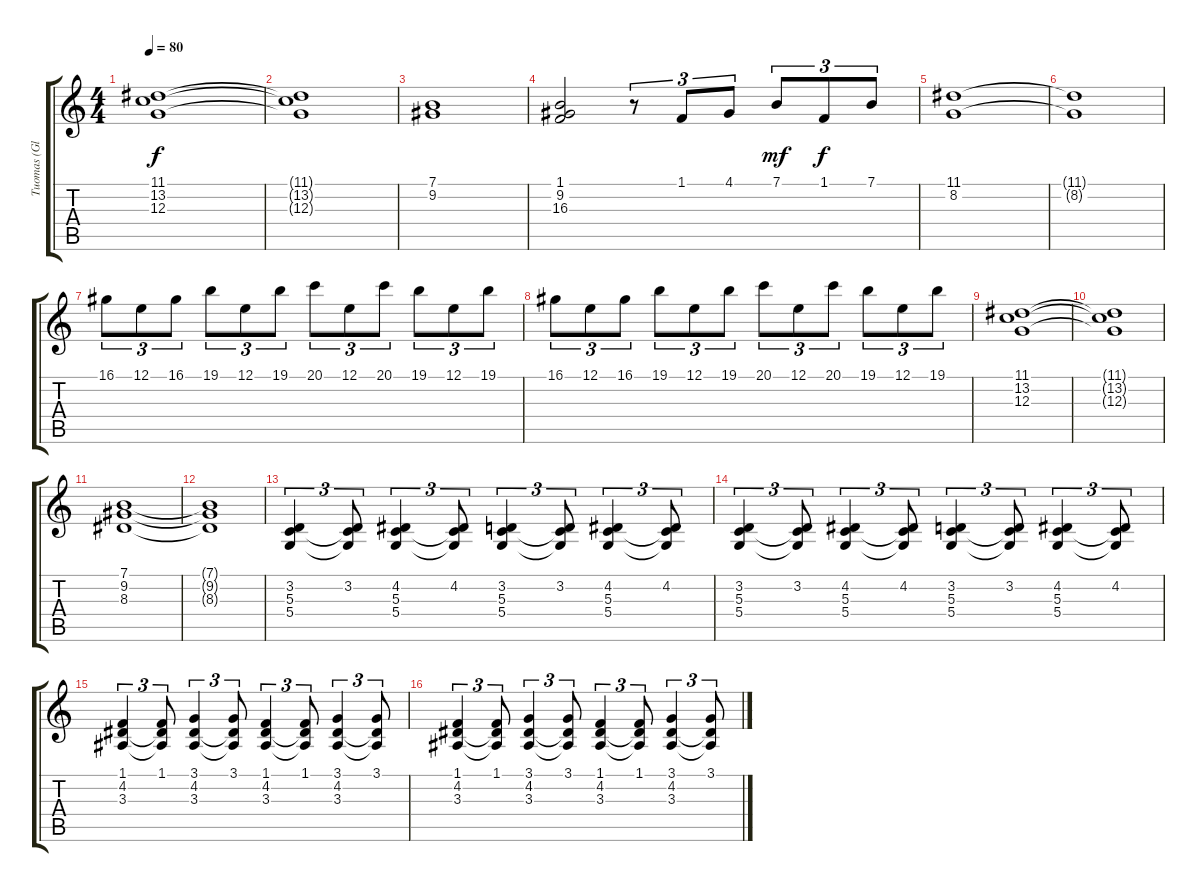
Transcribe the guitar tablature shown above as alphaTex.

\track ("Tuomas (Glocken RH)" "Tuomas (Gl") {instrument celesta}
\staff {score tabs}
\tuning (E4 B3 G3 D3 A2 E2) {hide}
\ts (4 4)
\tempo 80
\clef g2
\ks c
(11.1 13.2 12.3).1{dy f} |
(11.1{t} 13.2{t} 12.3{t}).1 |
(7.1 9.2).1 |
(1.1 9.2 16.3).2 r.8{tu (3 2)} 1.1.8{tu (3 2)} 4.1.8{tu (3 2)} 7.1.8{tu (3 2) dy mf} 1.1.8{tu (3 2) dy f} 7.1.8{tu (3 2)} |
(11.1 8.2).1 |
(11.1{t} 8.2{t}).1 |
16.1.8{tu (3 2)} 12.1.8{tu (3 2)} 16.1.8{tu (3 2)} 19.1.8{tu (3 2)} 12.1.8{tu (3 2)} 19.1.8{tu (3 2)} 20.1.8{tu (3 2)} 12.1.8{tu (3 2)} 20.1.8{tu (3 2)} 19.1.8{tu (3 2)} 12.1.8{tu (3 2)} 19.1.8{tu (3 2)} |
16.1.8{tu (3 2)} 12.1.8{tu (3 2)} 16.1.8{tu (3 2)} 19.1.8{tu (3 2)} 12.1.8{tu (3 2)} 19.1.8{tu (3 2)} 20.1.8{tu (3 2)} 12.1.8{tu (3 2)} 20.1.8{tu (3 2)} 19.1.8{tu (3 2)} 12.1.8{tu (3 2)} 19.1.8{tu (3 2)} |
(11.1 13.2 12.3).1 |
(11.1{t} 13.2{t} 12.3{t}).1 |
(7.1 9.2 8.3).1 |
(7.1{t} 9.2{t} 8.3{t}).1 |
(3.2 5.3 5.4).4{tu (3 2)} (3.2 5.3{t} 5.4{t}).8{tu (3 2)} (4.2 5.3 5.4).4{tu (3 2)} (4.2 5.3{t} 5.4{t}).8{tu (3 2)} (3.2 5.3 5.4).4{tu (3 2)} (3.2 5.3{t} 5.4{t}).8{tu (3 2)} (4.2 5.3 5.4).4{tu (3 2)} (4.2 5.3{t} 5.4{t}).8{tu (3 2)} |
(3.2 5.3 5.4).4{tu (3 2)} (3.2 5.3{t} 5.4{t}).8{tu (3 2)} (4.2 5.3 5.4).4{tu (3 2)} (4.2 5.3{t} 5.4{t}).8{tu (3 2)} (3.2 5.3 5.4).4{tu (3 2)} (3.2 5.3{t} 5.4{t}).8{tu (3 2)} (4.2 5.3 5.4).4{tu (3 2)} (4.2 5.3{t} 5.4{t}).8{tu (3 2)} |
(1.1 4.2 3.3).4{tu (3 2)} (1.1 4.2{t} 3.3{t}).8{tu (3 2)} (3.1 4.2 3.3).4{tu (3 2)} (3.1 4.2{t} 3.3{t}).8{tu (3 2)} (1.1 4.2 3.3).4{tu (3 2)} (1.1 4.2{t} 3.3{t}).8{tu (3 2)} (3.1 4.2 3.3).4{tu (3 2)} (3.1 4.2{t} 3.3{t}).8{tu (3 2)} |
(1.1 4.2 3.3).4{tu (3 2)} (1.1 4.2{t} 3.3{t}).8{tu (3 2)} (3.1 4.2 3.3).4{tu (3 2)} (3.1 4.2{t} 3.3{t}).8{tu (3 2)} (1.1 4.2 3.3).4{tu (3 2)} (1.1 4.2{t} 3.3{t}).8{tu (3 2)} (3.1 4.2 3.3).4{tu (3 2)} (3.1 4.2{t} 3.3{t}).8{tu (3 2)}
